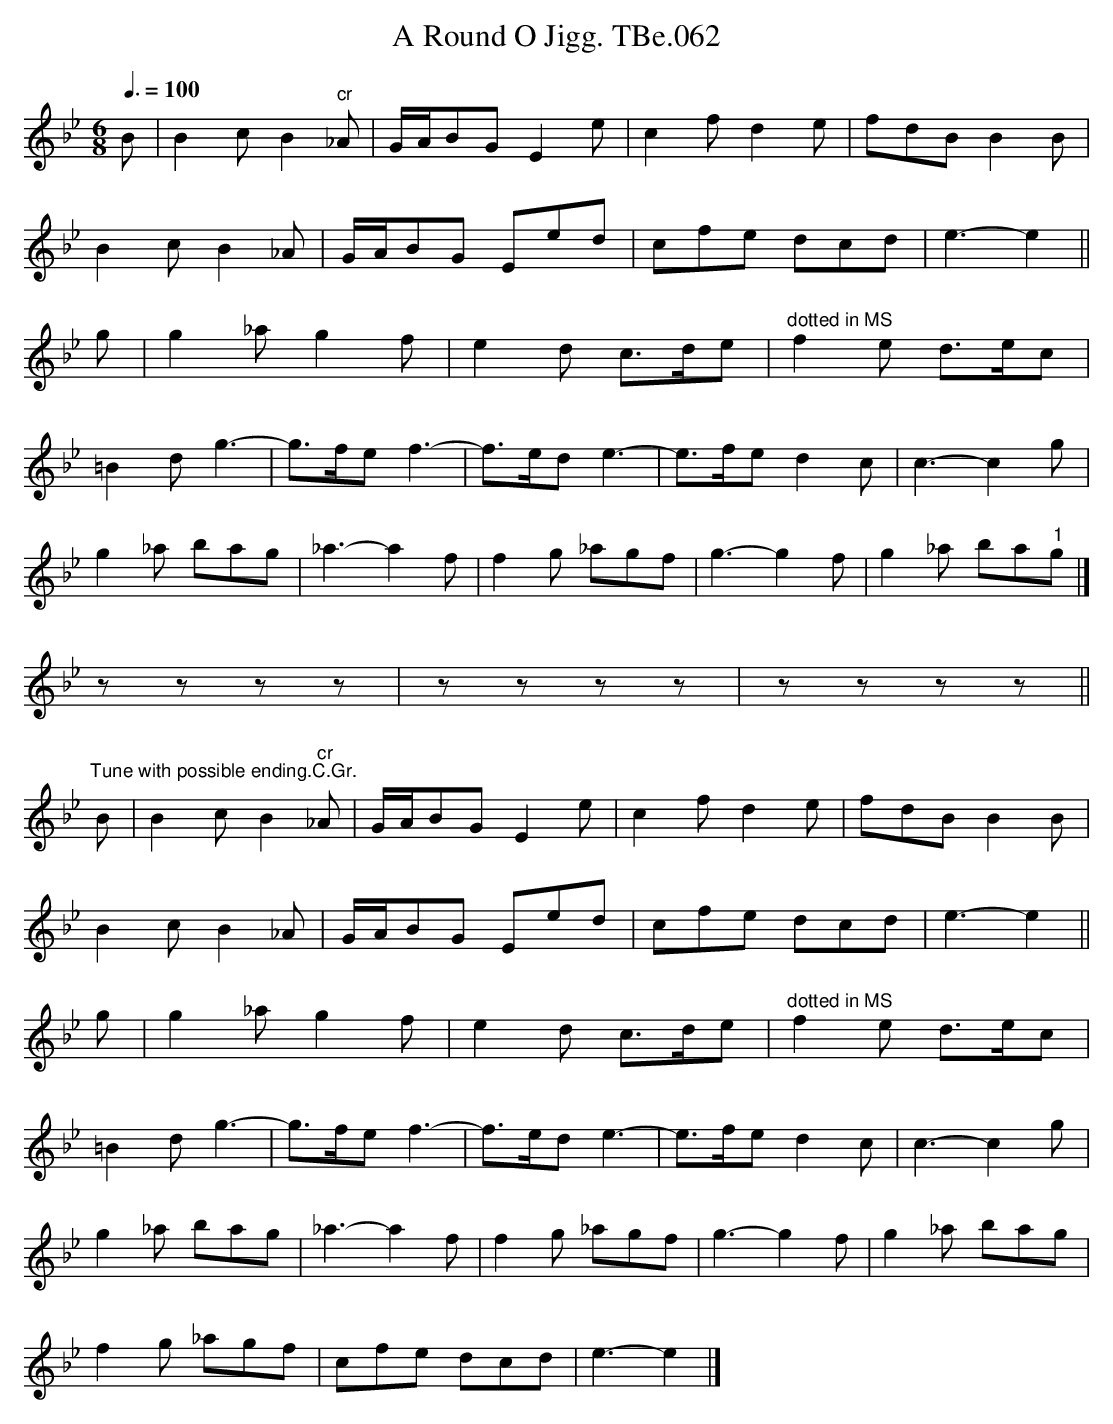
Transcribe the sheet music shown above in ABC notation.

X:1
T:Round O Jigg. TBe.062, A
M:6/8
L:1/8
Q:3/8=100
K:Bb major
B | B2cB2"^cr"_A | G/A/BG E2 e | c2fd2e | fdB B2B |
B2cB2_A | G/A/BG Eed | cfe dcd | e3-e2 ||
g | g2_ag2f |e2d c>de | "^dotted in MS"f2e d>ec |
=B2d g3-|g>fe f3-|f>ed e3-|e>fe d2c | c3-c2 g |
g2_a bag |_a3-a2 f | f2g _agf | g3-g2 f | g2_a ba"1"g |]
zzzz | zzzz | zzzz ||
"^Tune with possible ending.C.Gr." B | B2cB2"cr"_A | \
G/A/BG E2 e | c2fd2e | fdB B2B |
B2cB2_A | G/A/BG Eed | cfe dcd | e3-e2 ||
g | g2_ag2f |e2d c>de | "^dotted in MS"f2e d>ec |
=B2d g3-|g>fe f3-|f>ed e3-|e>fe d2c | c3-c2 g |
g2_a bag |_a3-a2 f | f2g _agf | g3-g2 f | g2_a bag |
^ f2g _agf | cfe dcd | e3-e2 |]
